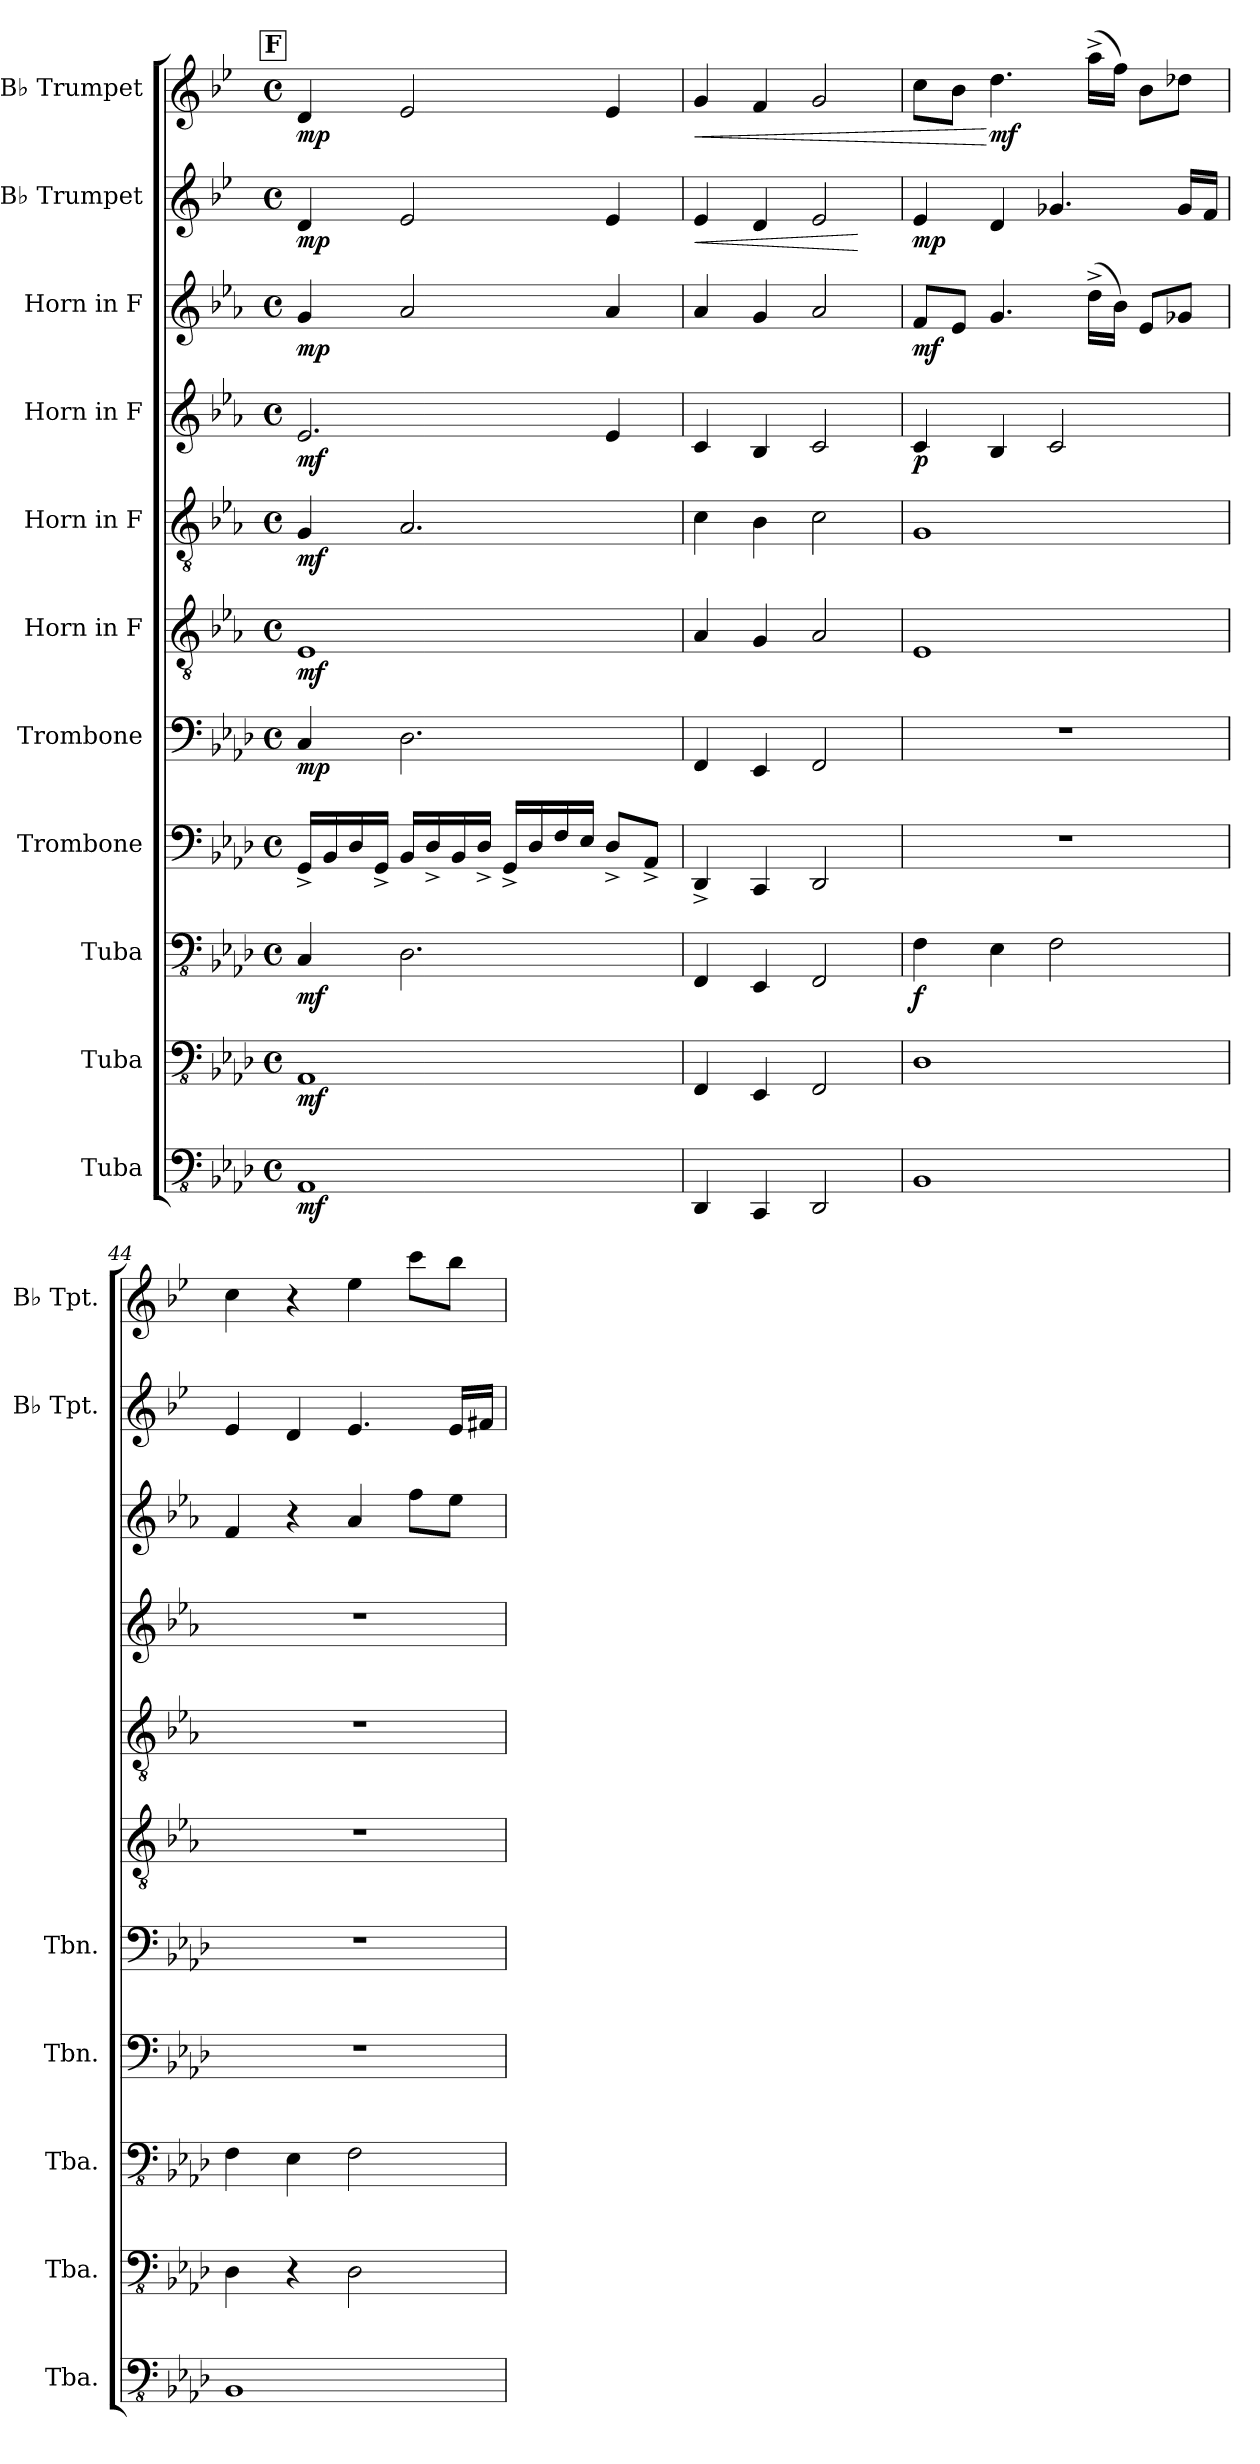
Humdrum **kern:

**kern	**dynam	**kern	**dynam	**kern	**dynam	**kern	**kern	**dynam	**kern	**dynam	**kern	**dynam	**kern	**dynam	**kern	**dynam	**kern	**dynam	**kern	**dynam
*part11	*part11	*part10	*part10	*part9	*part9	*part8	*part7	*part7	*part6	*part6	*part5	*part5	*part4	*part4	*part3	*part3	*part2	*part2	*part1	*part1
*staff11	*staff11	*staff10	*staff10	*staff9	*staff9	*staff8	*staff7	*staff7	*staff6	*staff6	*staff5	*staff5	*staff4	*staff4	*staff3	*staff3	*staff2	*staff2	*staff1	*staff1
*I"Tuba	*	*I"Tuba	*	*I"Tuba	*	*I"Trombone	*I"Trombone	*	*I"Horn in F	*	*I"Horn in F	*	*I"Horn in F	*	*I"Horn in F	*	*I"B♭ Trumpet	*	*I"B♭ Trumpet	*
*I'Tba.	*	*I'Tba.	*	*I'Tba.	*	*I'Tbn.	*I'Tbn.	*	*	*	*	*	*	*	*	*	*I'B♭ Tpt.	*	*I'B♭ Tpt.	*
!!LO:PB:g=z
*clefFv4	*	*clefFv4	*	*clefFv4	*	*clefF4	*clefF4	*	*clefGv2	*	*clefGv2	*	*clefG2	*	*clefG2	*	*clefG2	*	*clefG2	*
*	*	*	*	*	*	*	*	*	*ITrd4c7	*	*ITrd4c7	*	*ITrd4c7	*	*ITrd4c7	*	*ITrd1c2	*	*ITrd1c2	*
*k[b-e-a-d-]	*	*k[b-e-a-d-]	*	*k[b-e-a-d-]	*	*k[b-e-a-d-]	*k[b-e-a-d-]	*	*k[b-e-a-d-]	*	*k[b-e-a-d-]	*	*k[b-e-a-d-]	*	*k[b-e-a-d-]	*	*k[b-e-a-d-]	*	*k[b-e-a-d-]	*
*M4/4	*	*M4/4	*	*M4/4	*	*M4/4	*M4/4	*	*M4/4	*	*M4/4	*	*M4/4	*	*M4/4	*	*M4/4	*	*M4/4	*
*met(c)	*	*met(c)	*	*met(c)	*	*met(c)	*met(c)	*	*met(c)	*	*met(c)	*	*met(c)	*	*met(c)	*	*met(c)	*	*met(c)	*
*MM70	*	*MM70	*	*MM70	*	*MM70	*MM70	*	*MM70	*	*MM70	*	*MM70	*	*MM70	*	*MM70	*	*MM70	*
!!LO:REH:place=s1:a:B:fs=14:t=F
=41	=41	=41	=41	=41	=41	=41	=41	=41	=41	=41	=41	=41	=41	=41	=41	=41	=41	=41	=41	=41
!	!LO:DY:b	!	!LO:DY:b	!	!LO:DY:b	!	!	!LO:DY:b	!	!LO:DY:b	!	!LO:DY:b	!	!LO:DY:b	!	!LO:DY:b	!	!LO:DY:b	!	!LO:DY:b
1AAA-	mf	1AAA-	mf	4CC/	mf	16GG^/LL	4C/	mp	1AA-	mf	4C/	mf	2.A-/	mf	4c/	mp	4c/	mp	4c/	mp
.	.	.	.	.	.	16BB-/	.	.	.	.	.	.	.	.	.	.	.	.	.	.
.	.	.	.	.	.	16D-/	.	.	.	.	.	.	.	.	.	.	.	.	.	.
.	.	.	.	.	.	16GG^/JJ	.	.	.	.	.	.	.	.	.	.	.	.	.	.
.	.	.	.	2.DD-\	.	16BB-/LL	2.D-\	.	.	.	2.D-/	.	.	.	2d-/	.	2d-/	.	2d-/	.
.	.	.	.	.	.	16D-^/	.	.	.	.	.	.	.	.	.	.	.	.	.	.
.	.	.	.	.	.	16BB-/	.	.	.	.	.	.	.	.	.	.	.	.	.	.
.	.	.	.	.	.	16D-^/JJ	.	.	.	.	.	.	.	.	.	.	.	.	.	.
.	.	.	.	.	.	16GG^/LL	.	.	.	.	.	.	.	.	.	.	.	.	.	.
.	.	.	.	.	.	16D-/	.	.	.	.	.	.	.	.	.	.	.	.	.	.
.	.	.	.	.	.	16F/	.	.	.	.	.	.	.	.	.	.	.	.	.	.
.	.	.	.	.	.	16E-/JJ	.	.	.	.	.	.	.	.	.	.	.	.	.	.
.	.	.	.	.	.	8D-^/L	.	.	.	.	.	.	4A-/	.	4d-/	.	4d-/	.	4d-/	.
.	.	.	.	.	.	8AA-^/J	.	.	.	.	.	.	.	.	.	.	.	.	.	.
=42	=42	=42	=42	=42	=42	=42	=42	=42	=42	=42	=42	=42	=42	=42	=42	=42	=42	=42	=42	=42
!	!	!	!	!	!	!	!	!	!	!	!	!	!	!	!	!	!	!LO:HP:b	!	!LO:HP:b
4DDD-/	.	4FFF/	.	4FFF/	.	4DD-^/	4FF/	.	4D-/	.	4F\	.	4F/	.	4d-/	.	4d-/	<	4f/	<
4CCC/	.	4EEE-/	.	4EEE-/	.	4CC/	4EE-/	.	4C/	.	4E-\	.	4E-/	.	4c/	.	4c/	.	4e-/	.
2DDD-/	.	2FFF/	.	2FFF/	.	2DD-/	2FF/	.	2D-/	.	2F\	.	2F/	.	2d-/	.	2d-/	.	2f/	.
.	.	.	.	.	.	.	.	.	.	.	.	.	.	.	.	.	.	[	.	.
=43	=43	=43	=43	=43	=43	=43	=43	=43	=43	=43	=43	=43	=43	=43	=43	=43	=43	=43	=43	=43
!	!	!	!	!	!LO:DY:b	!	!	!	!	!	!	!	!	!LO:DY:b	!	!LO:DY:b	!	!LO:DY:b	!	!
1BBB-	.	1DD-	.	4FF\	f	1r	1r	.	1AA-	.	1C	.	4F/	p	8B-/L	mf	4d-/	mp	8b-\L	.
.	.	.	.	.	.	.	.	.	.	.	.	.	.	.	8A-/J	.	.	.	8a-\J	.
!	!	!	!	!	!	!	!	!	!	!	!	!	!	!	!	!	!	!	!	!LO:DY:n=1:b
.	.	.	.	4EE-\	.	.	.	.	.	.	.	.	4E-/	.	4.c/	.	4c/	.	4.cc\	[ mf
.	.	.	.	2FF\	.	.	.	.	.	.	.	.	2F/	.	.	.	4.f-X/	.	.	.
.	.	.	.	.	.	.	.	.	.	.	.	.	.	.	(16g^\LL	.	.	.	(16gg^\LL	.
.	.	.	.	.	.	.	.	.	.	.	.	.	.	.	16e-\JJ)	.	.	.	16ee-\JJ)	.
.	.	.	.	.	.	.	.	.	.	.	.	.	.	.	8A-/L	.	.	.	8a-\L	.
.	.	.	.	.	.	.	.	.	.	.	.	.	.	.	8c-X/J	.	16f-/LL	.	8cc-X\J	.
.	.	.	.	.	.	.	.	.	.	.	.	.	.	.	.	.	16e-/JJ	.	.	.
=44	=44	=44	=44	=44	=44	=44	=44	=44	=44	=44	=44	=44	=44	=44	=44	=44	=44	=44	=44	=44
1BBB-	.	4DD-\	.	4FF\	.	1r	1r	.	1r	.	1r	.	1r	.	4B-/	.	4d-/	.	4b-\	.
.	.	4r	.	4EE-\	.	.	.	.	.	.	.	.	.	.	4r	.	4c/	.	4r	.
.	.	2DD-\	.	2FF\	.	.	.	.	.	.	.	.	.	.	4d-/	.	4.d-/	.	4dd-\	.
.	.	.	.	.	.	.	.	.	.	.	.	.	.	.	8b-\L	.	.	.	8bb-\L	.
.	.	.	.	.	.	.	.	.	.	.	.	.	.	.	8a-\J	.	16d-/LL	.	8aa-\J	.
.	.	.	.	.	.	.	.	.	.	.	.	.	.	.	.	.	16en/JJ	.	.	.
=	=	=	=	=	=	=	=	=	=	=	=	=	=	=	=	=	=	=	=	=
*-	*-	*-	*-	*-	*-	*-	*-	*-	*-	*-	*-	*-	*-	*-	*-	*-	*-	*-	*-	*-
